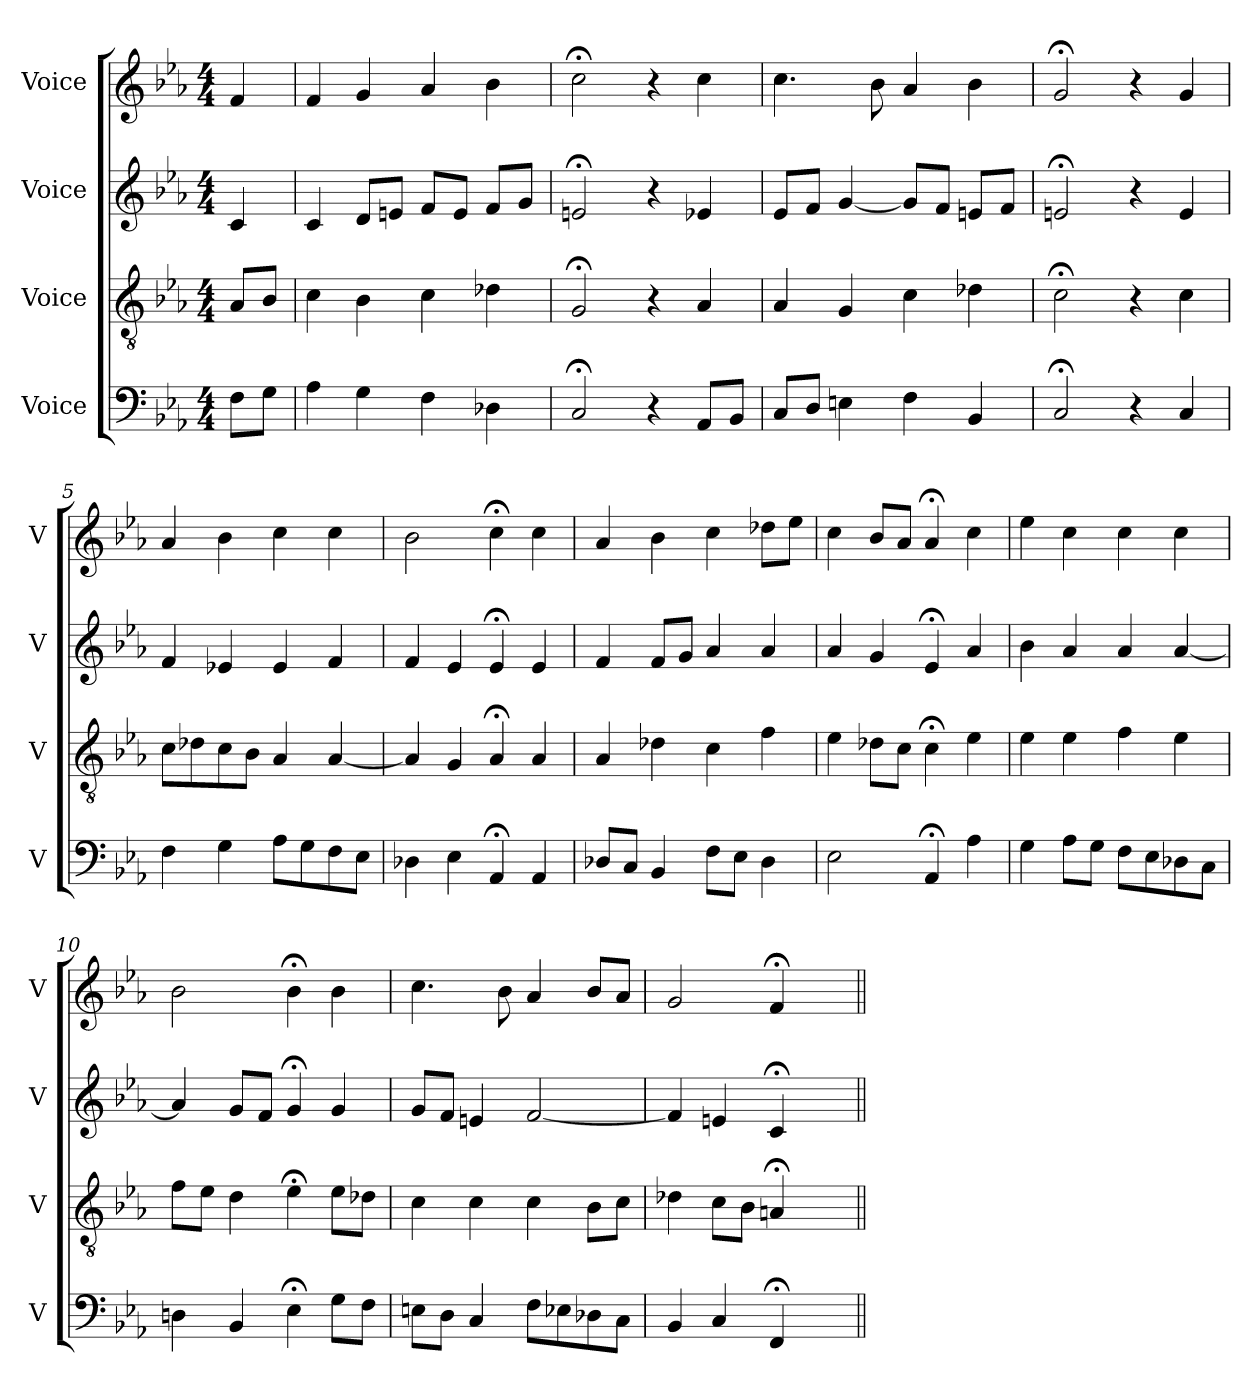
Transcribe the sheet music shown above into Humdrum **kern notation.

**kern	**kern	**kern	**kern
*part4	*part3	*part2	*part1
*staff4	*staff3	*staff2	*staff1
*I"Voice	*I"Voice	*I"Voice	*I"Voice
*I'V	*I'V	*I'V	*I'V
*clefF4	*clefGv2	*clefG2	*clefG2
*k[b-e-a-]	*k[b-e-a-]	*k[b-e-a-]	*k[b-e-a-]
*M4/4	*M4/4	*M4/4	*M4/4
*MM100	*MM100	*MM100	*MM100
=	=	=	=
8F\L	8A-/L	4c/	4f/
8G\J	8B-/J	.	.
=1	=1	=1	=1
4A-\	4c\	4c/	4f/
4G\	4B-\	8d/L	4g/
.	.	8en/J	.
4F\	4c\	8f/L	4a-/
.	.	8e/J	.
4D-X\	4d-X\	8f/L	4b-\
.	.	8g/J	.
=2	=2	=2	=2
2C;/	2G;/	2en;/	2cc;\
4r	4r	4r	4r
8AA-/L	4A-/	4e-X/	4cc\
8BB-/J	.	.	.
=3	=3	=3	=3
8C/L	4A-/	8e-/L	4.cc\
8D/J	.	8f/J	.
4En\	4G/	[4g/	.
.	.	.	8b-\
4F\	4c\	8g/L]	4a-/
.	.	8f/J	.
4BB-/	4d-X\	8en/L	4b-\
.	.	8f/J	.
=4	=4	=4	=4
2C;/	2c;\	2en;/	2g;/
4r	4r	4r	4r
4C/	4c\	4e/	4g/
!!LO:LB:g=z
=5	=5	=5	=5
4F\	8c\L	4f/	4a-/
.	8d-X\	.	.
4G\	8c\	4e-X/	4b-\
.	8B-\J	.	.
8A-\L	4A-/	4e-/	4cc\
8G\	.	.	.
8F\	[4A-/	4f/	4cc\
8E-\J	.	.	.
=6	=6	=6	=6
4D-X\	4A-/]	4f/	2b-\
4E-\	4G/	4e-/	.
4AA-;/	4A-;/	4e-;/	4cc;\
4AA-/	4A-/	4e-/	4cc\
=7	=7	=7	=7
8D-X/L	4A-/	4f/	4a-/
8C/J	.	.	.
4BB-/	4d-X\	8f/L	4b-\
.	.	8g/J	.
8F\L	4c\	4a-/	4cc\
8E-\J	.	.	.
4D-\	4f\	4a-/	8dd-X\L
.	.	.	8ee-\J
=8	=8	=8	=8
2E-\	4e-\	4a-/	4cc\
.	8d-X\L	4g/	8b-/L
.	8c\J	.	8a-/J
4AA-;/	4c;\	4e-;/	4a-;/
4A-\	4e-\	4a-/	4cc\
!!LO:LB:g=z
=9	=9	=9	=9
4G\	4e-\	4b-\	4ee-\
8A-\L	4e-\	4a-/	4cc\
8G\J	.	.	.
8F\L	4f\	4a-/	4cc\
8E-\	.	.	.
8D-X\	4e-\	[4a-/	4cc\
8C\J	.	.	.
=10	=10	=10	=10
4Dn\	8f\L	4a-/]	2b-\
.	8e-\J	.	.
4BB-/	4d\	8g/L	.
.	.	8f/J	.
4E-;\	4e-;\	4g;/	4b-;\
8G\L	8e-\L	4g/	4b-\
8F\J	8d-X\J	.	.
=11	=11	=11	=11
8En\L	4c\	8g/L	4.cc\
8D\J	.	8f/J	.
4C/	4c\	4en/	.
.	.	.	8b-\
8F\L	4c\	[2f/	4a-/
8E-X\	.	.	.
8D-X\	8B-\L	.	8b-/L
8C\J	8c\J	.	8a-/J
=12	=12	=12	=12
4BB-/	4d-X\	4f/]	2g/
4C/	8c\L	4en/	.
.	8B-\J	.	.
4FF;/	4An;/	4c;/	4f;/
4ryy	4ryy	4ryy	4ryy
=||	=||	=||	=||
*-	*-	*-	*-
